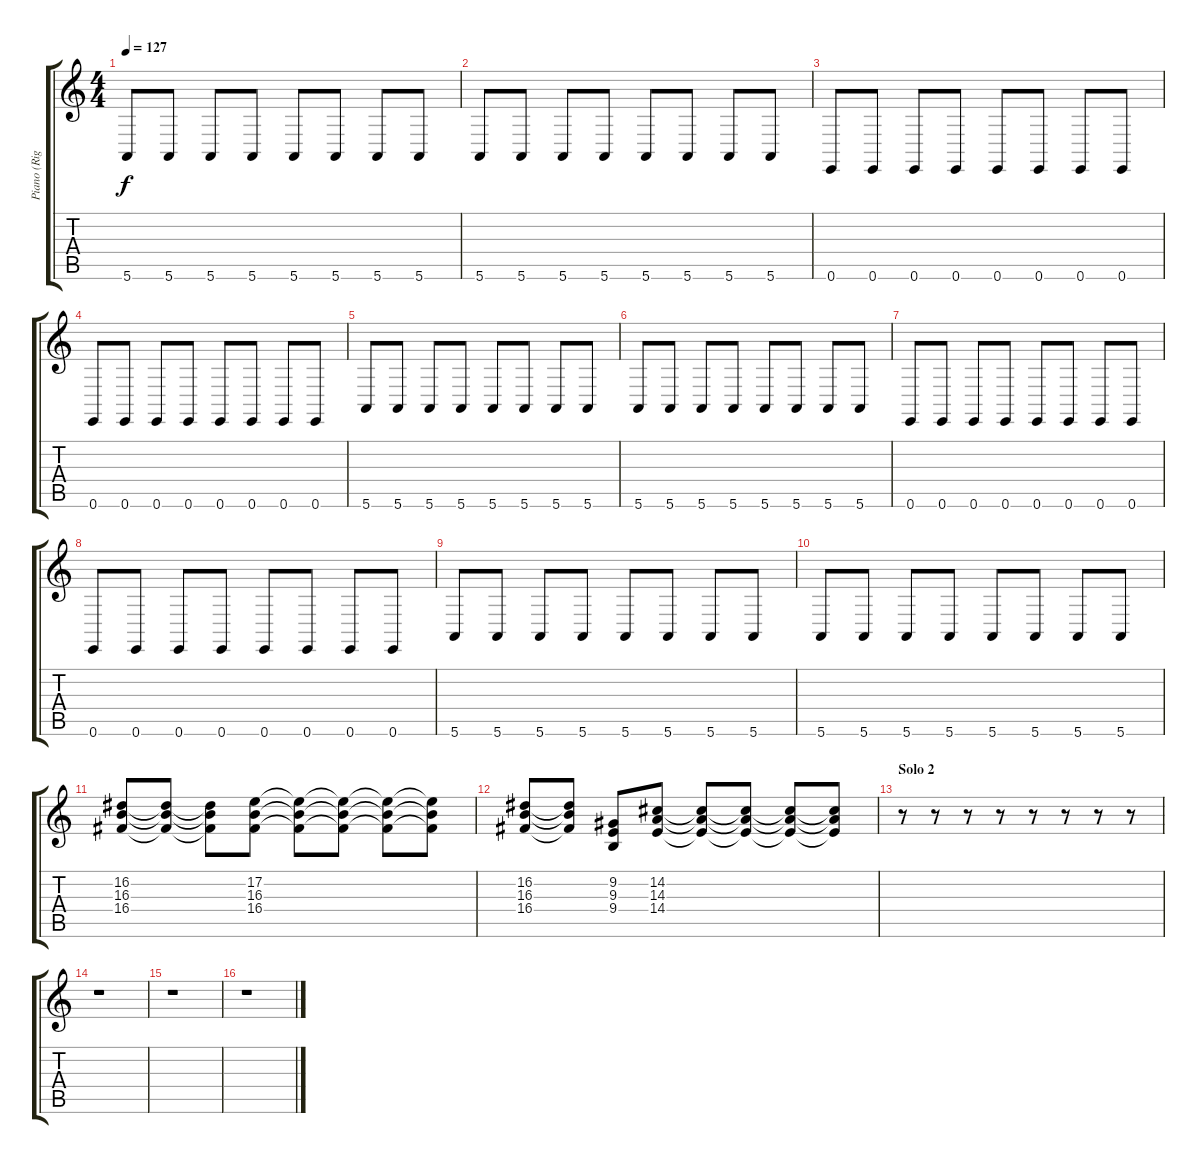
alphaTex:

\track ("Piano (Right Hand)" "Piano (Rig") {instrument electricgrandpiano}
\staff {score tabs}
\tuning (E4 B3 G3 D3 A2 E2) {hide}
\ts (4 4)
\tempo 127
\clef g2
\ks c
5.6.8{dy f} 5.6.8 5.6.8 5.6.8 5.6.8 5.6.8 5.6.8 5.6.8 |
5.6.8 5.6.8 5.6.8 5.6.8 5.6.8 5.6.8 5.6.8 5.6.8 |
0.6.8 0.6.8 0.6.8 0.6.8 0.6.8 0.6.8 0.6.8 0.6.8 |
0.6.8 0.6.8 0.6.8 0.6.8 0.6.8 0.6.8 0.6.8 0.6.8 |
5.6.8 5.6.8 5.6.8 5.6.8 5.6.8 5.6.8 5.6.8 5.6.8 |
5.6.8 5.6.8 5.6.8 5.6.8 5.6.8 5.6.8 5.6.8 5.6.8 |
0.6.8 0.6.8 0.6.8 0.6.8 0.6.8 0.6.8 0.6.8 0.6.8 |
0.6.8 0.6.8 0.6.8 0.6.8 0.6.8 0.6.8 0.6.8 0.6.8 |
5.6.8 5.6.8 5.6.8 5.6.8 5.6.8 5.6.8 5.6.8 5.6.8 |
5.6.8 5.6.8 5.6.8 5.6.8 5.6.8 5.6.8 5.6.8 5.6.8 |
(16.2 16.3 16.4).8 (16.2{t} 16.3{t} 16.4{t}).8 (16.2{t} 16.3{t} 16.4{t}).8 (17.2 16.3 16.4).8 (17.2{t} 16.3{t} 16.4{t}).8 (17.2{t} 16.3{t} 16.4{t}).8 (17.2{t} 16.3{t} 16.4{t}).8 (17.2{t} 16.3{t} 16.4{t}).8 |
(16.2 16.3 16.4).8 (16.2{t} 16.3{t} 16.4{t}).8 (9.2 9.3 9.4).8 (14.2 14.3 14.4).8 (14.2{t} 14.3{t} 14.4{t}).8 (14.2{t} 14.3{t} 14.4{t}).8 (14.2{t} 14.3{t} 14.4{t}).8 (14.2{t} 14.3{t} 14.4{t}).8 |
\section ("" "Solo 2")
r.8 r.8 r.8 r.8 r.8 r.8 r.8 r.8 |
r.1 |
r.1 |
r.1
